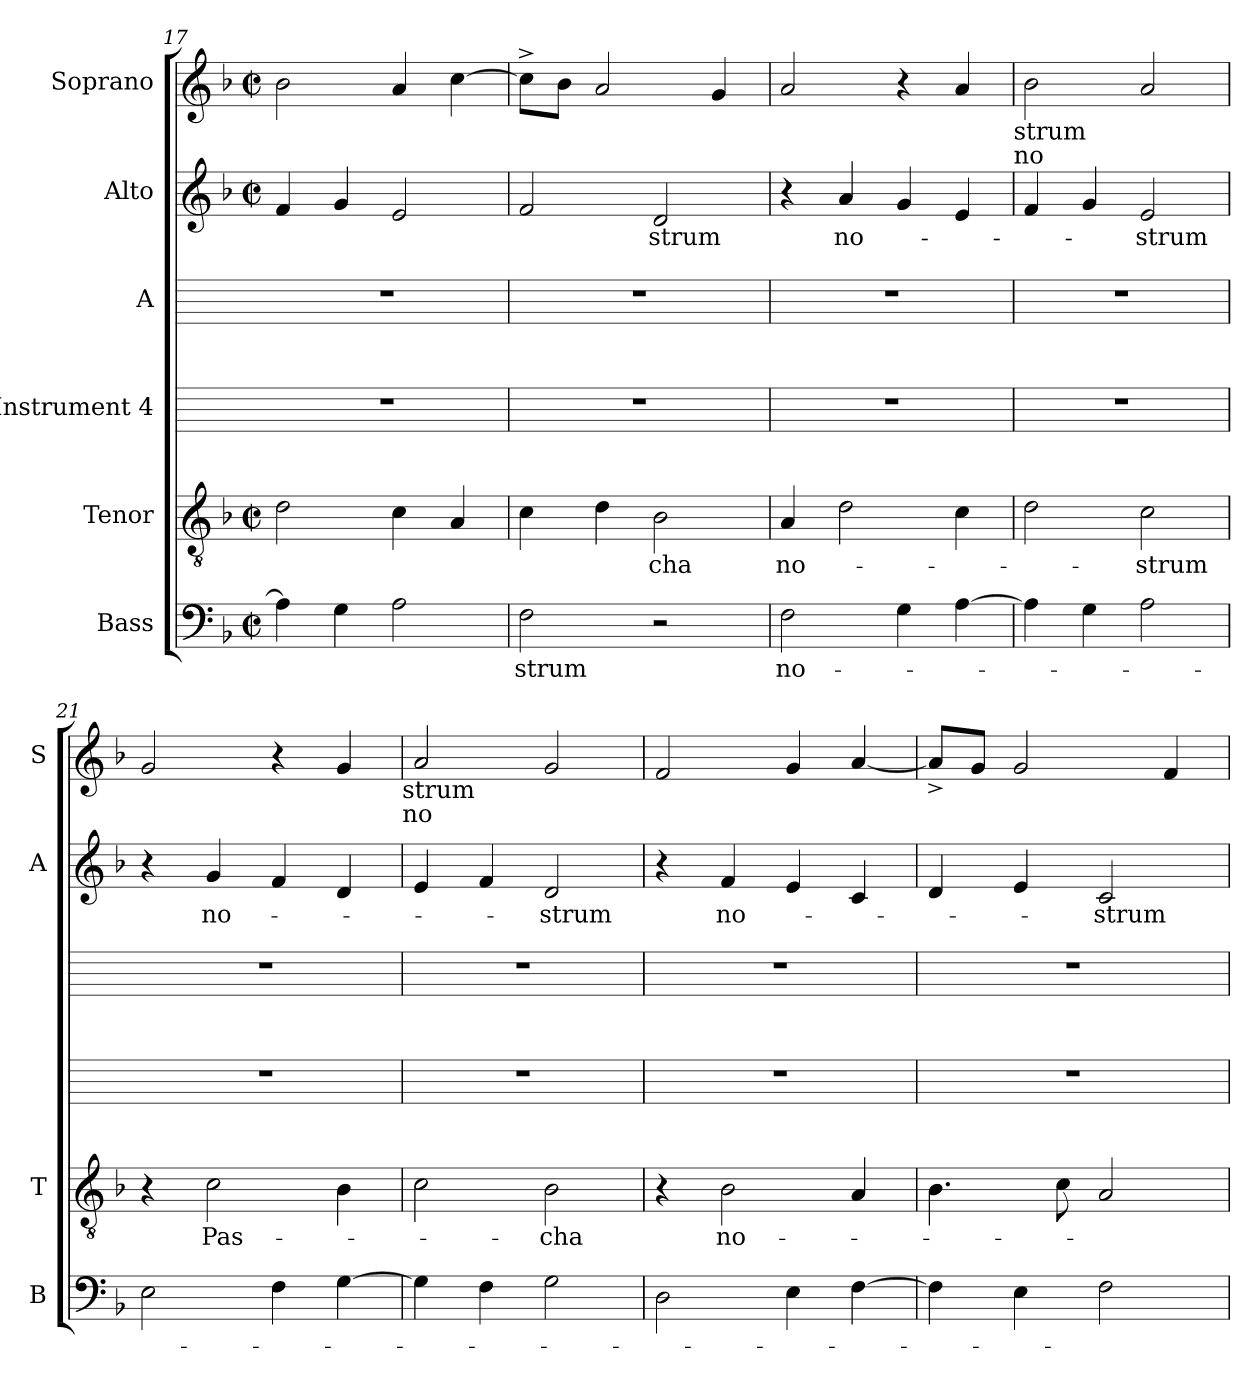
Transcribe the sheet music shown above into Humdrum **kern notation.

**kern	**text	**kern	**text	**kern	**kern	**kern	**text	**kern
*part6	*part6	*part5	*part5	*part4	*part3	*part2	*part2	*part1
*staff6	*staff6	*staff5	*staff5	*staff4	*staff3	*staff2	*staff2	*staff1
*I"Bass	*	*I"Tenor	*	*I"Instrument 4	*I"A	*I"Alto	*	*I"Soprano
*I'B	*	*I'T	*	*	*	*I'A	*	*I'S
!!LO:LB:g=z
*clefF4	*	*clefGv2	*	*	*	*clefG2	*	*clefG2
*	*	*	*	*	*ITrd-3c-5	*	*	*
*k[b-]	*	*k[b-]	*	*	*	*k[b-]	*	*k[b-]
*F:	*	*F:	*	*	*	*F:	*	*F:
*M2/2	*	*M2/2	*	*	*	*M2/2	*	*M2/2
*met(c|)	*	*met(c|)	*	*	*	*met(c|)	*	*met(c|)
=17	=17	=17	=17	=17	=17	=17	=17	=17
4A\]	.	2d\	.	1r	1r	4f/	.	2b-\
4G\	.	.	.	.	.	4g/	.	.
2A\	.	4c\	.	.	.	2e/	.	4a/
.	.	4A/	.	.	.	.	.	[>4cc\
=18	=18	=18	=18	=18	=18	=18	=18	=18
!	!LO:LY:b:cj	!	!	!	!	!	!	!
2F\	-strum	4c\	.	1r	1r	2f/	.	8cc^<\L]
.	.	.	.	.	.	.	.	8b-\J
.	.	4d\	.	.	.	.	.	2a/
!	!	!	!LO:LY:b:cj	!	!	!	!LO:LY:b:cj	!
2r	.	2B-\	-cha	.	.	2d/	-strum	.
.	.	.	.	.	.	.	.	4g/
=19	=19	=19	=19	=19	=19	=19	=19	=19
!	!LO:LY:b:cj	!	!LO:LY:b:cj	!	!	!	!	!
2F\	no-	4A/	no-	1r	1r	4r	.	2a/
!	!	!	!	!	!	!	!LO:LY:b:cj	!
.	.	2d\	.	.	.	4a/	no-	.
4G\	.	.	.	.	.	4g/	.	4r
[>4A\	.	4c\	.	.	.	4e/	.	4a/
!	!	!	!	!	!	!	!	!LO:TX:b:t=strum
!	!	!	!	!	!	!	!	!LO:TX:b:t=no
=20	=20	=20	=20	=20	=20	=20	=20	=20
4A\]	.	2d\	.	1r	1r	4f/	.	2b-\
4G\	.	.	.	.	.	4g/	.	.
!	!	!	!LO:LY:b:cj	!	!	!	!LO:LY:b:cj	!
2A\	.	2c\	-strum	.	.	2e/	-strum	2a/
=21	=21	=21	=21	=21	=21	=21	=21	=21
2E\	.	4r	.	1r	1r	4r	.	2g/
!	!	!	!LO:LY:b:cj	!	!	!	!LO:LY:b:cj	!
.	.	2c\	Pas-	.	.	4g/	no-	.
4F\	.	.	.	.	.	4f/	.	4r
[>4G\	.	4B-\	.	.	.	4d/	.	4g/
!	!	!	!	!	!	!	!	!LO:TX:b:t=strum
!	!	!	!	!	!	!	!	!LO:TX:b:t=no
=22	=22	=22	=22	=22	=22	=22	=22	=22
4G\]	.	2c\	.	1r	1r	4e/	.	2a/
4F\	.	.	.	.	.	4f/	.	.
!	!	!	!LO:LY:b:cj	!	!	!	!LO:LY:b:cj	!
2G\	.	2B-\	-cha	.	.	2d/	-strum	2g/
!!LO:LB:g=z
=23	=23	=23	=23	=23	=23	=23	=23	=23
2D\	.	4r	.	1r	1r	4r	.	2f/
!	!	!	!LO:LY:b:cj	!	!	!	!LO:LY:b:cj	!
.	.	2B-\	no-	.	.	4f/	no-	.
4E\	.	.	.	.	.	4e/	.	4g/
[>4F\	.	4A/	.	.	.	4c/	.	[<4a/
=24	=24	=24	=24	=24	=24	=24	=24	=24
4F\]	.	4.B-\	.	1r	1r	4d/	.	8a^>/L]
.	.	.	.	.	.	.	.	8g/J
4E\	.	.	.	.	.	4e/	.	2g/
.	.	8c\	.	.	.	.	.	.
!	!	!	!	!	!	!	!LO:LY:b:cj	!
2F\	.	2A/	.	.	.	2c/	-strum	.
.	.	.	.	.	.	.	.	4f/
=	=	=	=	=	=	=	=	=
*-	*-	*-	*-	*-	*-	*-	*-	*-
